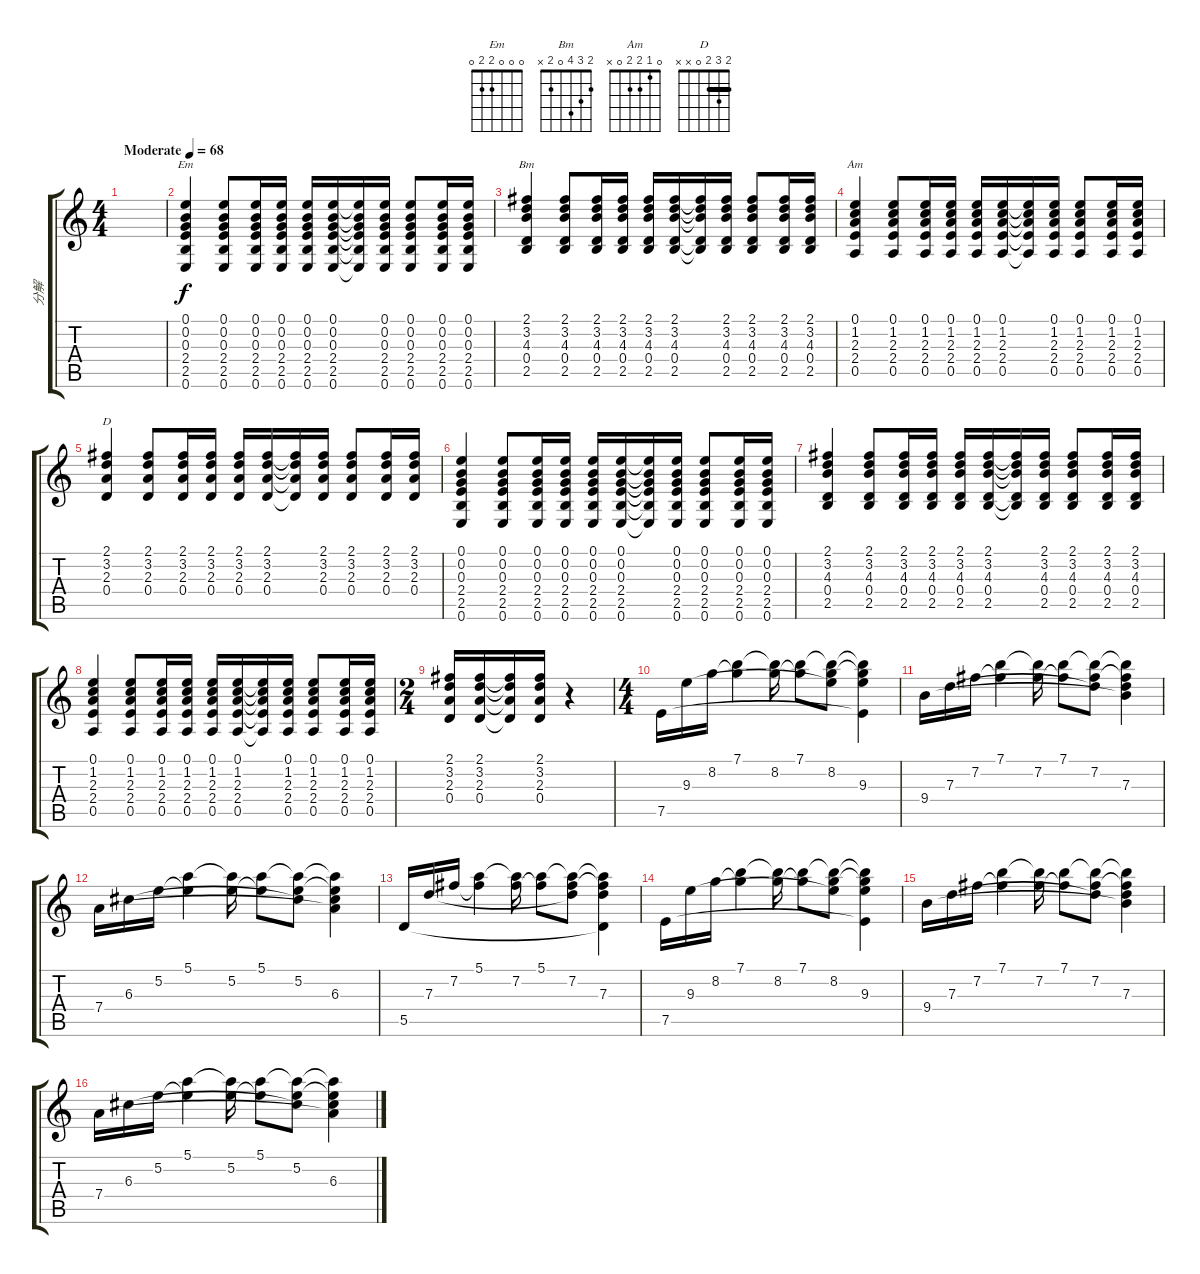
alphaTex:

\track ("分解" "分解") {instrument acousticguitarsteel}
\staff {score tabs}
\tuning (E4 B3 G3 D3 A2 E2) {hide}
\chord ("Em" 0 0 0 2 2 0)
\chord ("Bm" 2 3 4 0 2 x)
\chord ("Am" 0 1 2 2 0 x)
\chord ("D" 2 3 2 0 x x) {barre 2}
\ts (4 4)
\tempo (68 "Moderate")
\clef g2
\ks c
|
(0.1 0.2 0.3 2.4 2.5 0.6).4{ch "Em"} (0.1 0.2 0.3 2.4 2.5 0.6).8 (0.1 0.2 0.3 2.4 2.5 0.6).16 (0.1 0.2 0.3 2.4 2.5 0.6).16 (0.1 0.2 0.3 2.4 2.5 0.6).16 (0.1 0.2 0.3 2.4 2.5 0.6).16 (0.1{t} 0.2{t} 0.3{t} 2.4{t} 2.5{t} 0.6{t}).16 (0.1 0.2 0.3 2.4 2.5 0.6).16 (0.1 0.2 0.3 2.4 2.5 0.6).8 (0.1 0.2 0.3 2.4 2.5 0.6).16 (0.1 0.2 0.3 2.4 2.5 0.6).16 |
(2.1 3.2 4.3 0.4 2.5).4{ch "Bm"} (2.1 3.2 4.3 0.4 2.5).8 (2.1 3.2 4.3 0.4 2.5).16 (2.1 3.2 4.3 0.4 2.5).16 (2.1 3.2 4.3 0.4 2.5).16 (2.1 3.2 4.3 0.4 2.5).16 (2.1{t} 3.2{t} 4.3{t} 0.4{t} 2.5{t}).16 (2.1 3.2 4.3 0.4 2.5).16 (2.1 3.2 4.3 0.4 2.5).8{txt ""} (2.1 3.2 4.3 0.4 2.5).16 (2.1 3.2 4.3 0.4 2.5).16 |
(0.1 1.2 2.3 2.4 0.5).4{ch "Am"} (0.1 1.2 2.3 2.4 0.5).8 (0.1 1.2 2.3 2.4 0.5).16 (0.1 1.2 2.3 2.4 0.5).16 (0.1 1.2 2.3 2.4 0.5).16 (0.1 1.2 2.3 2.4 0.5).16 (0.1{t} 1.2{t} 2.3{t} 2.4{t} 0.5{t}).16 (0.1 1.2 2.3 2.4 0.5).16 (0.1 1.2 2.3 2.4 0.5).8 (0.1 1.2 2.3 2.4 0.5).16 (0.1 1.2 2.3 2.4 0.5).16 |
(2.1 3.2 2.3 0.4).4{ch "D"} (2.1 3.2 2.3 0.4).8 (2.1 3.2 2.3 0.4).16 (2.1 3.2 2.3 0.4).16 (2.1 3.2 2.3 0.4).16 (2.1 3.2 2.3 0.4).16 (2.1{t} 3.2{t} 2.3{t} 0.4{t}).16 (2.1 3.2 2.3 0.4).16 (2.1 3.2 2.3 0.4).8 (2.1 3.2 2.3 0.4).16 (2.1 3.2 2.3 0.4).16 |
(0.1 0.2 0.3 2.4 2.5 0.6).4 (0.1 0.2 0.3 2.4 2.5 0.6).8 (0.1 0.2 0.3 2.4 2.5 0.6).16 (0.1 0.2 0.3 2.4 2.5 0.6).16 (0.1 0.2 0.3 2.4 2.5 0.6).16 (0.1 0.2 0.3 2.4 2.5 0.6).16 (0.1{t} 0.2{t} 0.3{t} 2.4{t} 2.5{t} 0.6{t}).16 (0.1 0.2 0.3 2.4 2.5 0.6).16 (0.1 0.2 0.3 2.4 2.5 0.6).8 (0.1 0.2 0.3 2.4 2.5 0.6).16 (0.1 0.2 0.3 2.4 2.5 0.6).16 |
(2.1 3.2 4.3 0.4 2.5).4 (2.1 3.2 4.3 0.4 2.5).8 (2.1 3.2 4.3 0.4 2.5).16 (2.1 3.2 4.3 0.4 2.5).16 (2.1 3.2 4.3 0.4 2.5).16 (2.1 3.2 4.3 0.4 2.5).16 (2.1{t} 3.2{t} 4.3{t} 0.4{t} 2.5{t}).16 (2.1 3.2 4.3 0.4 2.5).16 (2.1 3.2 4.3 0.4 2.5).8 (2.1 3.2 4.3 0.4 2.5).16 (2.1 3.2 4.3 0.4 2.5).16 |
(0.1 1.2 2.3 2.4 0.5).4 (0.1 1.2 2.3 2.4 0.5).8 (0.1 1.2 2.3 2.4 0.5).16 (0.1 1.2 2.3 2.4 0.5).16 (0.1 1.2 2.3 2.4 0.5).16 (0.1 1.2 2.3 2.4 0.5).16 (0.1{t} 1.2{t} 2.3{t} 2.4{t} 0.5{t}).16 (0.1 1.2 2.3 2.4 0.5).16 (0.1 1.2 2.3 2.4 0.5).8 (0.1 1.2 2.3 2.4 0.5).16 (0.1 1.2 2.3 2.4 0.5).16 |
\ts (2 4)
(2.1 3.2 2.3 0.4).16 (2.1 3.2 2.3 0.4).16 (2.1{t} 3.2{t} 2.3{t} 0.4{t}).16 (2.1 3.2 2.3 0.4).16 r.4 |
\ts (4 4)
7.5.16 9.3.16 8.2.16 (7.1 8.2{t}).4 (7.1{t} 8.2).16 (7.1 8.2{t}).8 (7.1{t} 8.2 9.3{t}).8 (7.1{t} 8.2{t} 9.3 7.5{t}).4 |
9.4.16 7.3.16 7.2.16 (7.1 7.2{t}).4 (7.1{t} 7.2).16 (7.1 7.2{t}).8 (7.1{t} 7.2 7.3{t}).8 (7.1{t} 7.2{t} 7.3 9.4{t}).4 |
7.4.16 6.3.16 5.2.16 (5.1 5.2{t}).4 (5.1{t} 5.2).16 (5.1 5.2{t}).8 (5.1{t} 5.2 6.3{t}).8 (5.1{t} 5.2{t} 6.3 7.4{t}).4 |
5.5.16 7.3.16 7.2.16 (5.1 7.2{t}).4 (5.1{t} 7.2).16 (5.1 7.2{t}).8 (5.1{t} 7.2 7.3{t}).8 (5.1{t} 7.2{t} 7.3 5.5{t}).4 |
7.5.16 9.3.16 8.2.16 (7.1 8.2{t}).4 (7.1{t} 8.2).16 (7.1 8.2{t}).8 (7.1{t} 8.2 9.3{t}).8 (7.1{t} 8.2{t} 9.3 7.5{t}).4 |
9.4.16 7.3.16 7.2.16 (7.1 7.2{t}).4 (7.1{t} 7.2).16 (7.1 7.2{t}).8 (7.1{t} 7.2 7.3{t}).8 (7.1{t} 7.2{t} 7.3 9.4{t}).4 |
7.4.16 6.3.16 5.2.16 (5.1 5.2{t}).4 (5.1{t} 5.2).16 (5.1 5.2{t}).8 (5.1{t} 5.2 6.3{t}).8 (5.1{t} 5.2{t} 6.3 7.4{t}).4
